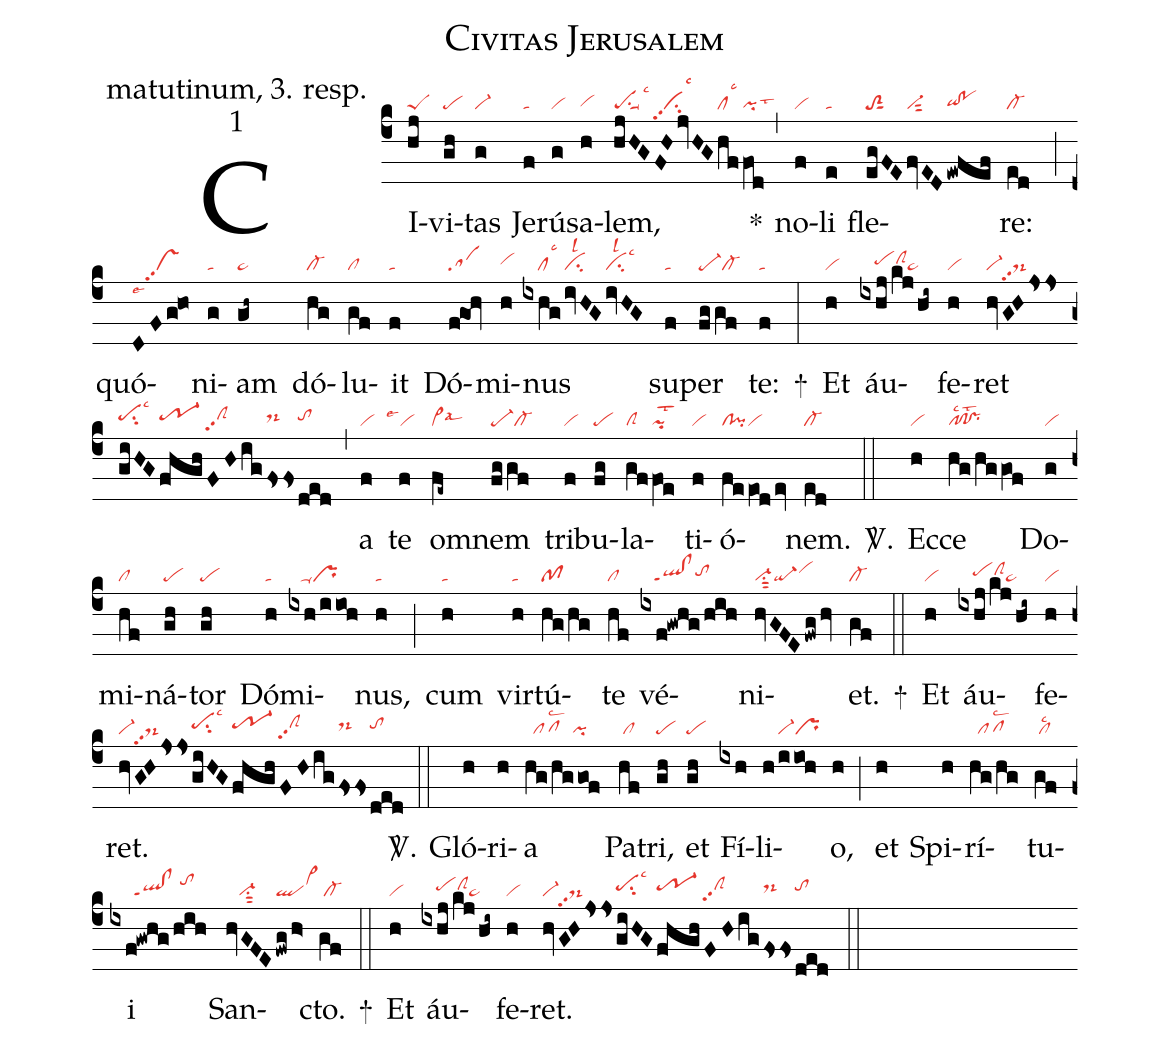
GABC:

name: Civitas Jerusalem;
office-part: matutinum, 3. resp.;
mode: 1;
nabc-lines: 1;
%%
(c4)
CI(hj|peS)vi(gh|pe)tas(g|vi-) Je(f|ta)rú(g|vi)sa(h|vihg)lem,(hjHG|pesu1suu1lsc3|/FHjvHG|vipp2su2lsc3|hf|cllsc3|fOd|pilst3) *(,)
no(f|vi)li(e|ta) fle(egFE|toS2sut1|fvED|vi-sut2|ewfef|qihg!pohg)re:(ed|cl-) (;)
quó(DFg!ho|vspp2lse7)ni(g|ta)am(gh~|ta>) dó(hg|cl-)lu(gf|cl)it(f|ta) Dó(fgOh|sa)mi(h|vihh)nus(ixhg|////cllsc3|/ivHG|cilsl2|ivHG|cilsl2lsc3) su(f|ta)per(fggf|pe-cl-) te:(f|ta) +(:)
Et(h|vi) áu(ixhj/kj/hi~|////pehhclShhta>)fe(h|vi)ret(hvGHjss|vi-ds-pp2|giHG|pehhsu2lsc3|fhgh|tr-1hh|FHig|clShhpp2|fss|ds-hh|ded|tohh) (,)
a(f|vi) te(f|```vilse1) om(fe~|vi>lsal6)nem(fggf|pe-cl-) tri(f|vi)bu(fg|pe)la(gf|clS|fOe|pilst2)ti(f|vi)ó(feeOd/ev|cl!pivi)nem.(ed|cl-) <sp>V/</sp>.(::)
Ec(h|vi)ce(hg/hggOf|pf!prlsc2lst2) Do(g|vi)mi(hf|cl)ná(gh|pe)tor(gh|pe) Dó(h|ta)mi(ixh/iio!h|///ta-pr)nus,(h|ta) (;)
cum(h|ta) vir(h|ta)tú(hg/hg|pf)te(hf|cl) vé(ixf!gwhg/hih|///ql!clppt1tohh)ni(hvGFEfwghv|vi-su1sut2qi-vihi)et.(gf|cl-) +(::)
Et(h|vi) áu(ixhj/kj/hi~|////pehhclShhta>)fe(h|vi)ret.(hvGHjss|vi-ds-pp2|giHG|pehhsu2lsc3|fhgh|tr-1hh|FHig|clShhpp2|fss|ds-hh|ded|tohh) <sp>V/</sp>.(::)
Gló(h)ri(h)a(hg/hggof|//pflsc2/pi)
Pa(hf|/cl)tri,(gh|pe) et(gh|pe) Fí(ixh)li(h/iioh|////vi-pr)o,(h) (;)
et(h) Spi(h)rí(hg/hg|//pflsc2)tu(gf|/cllsc2)i(ixf!gwhg/hih|//////ql!clppt1/tohj)
San(hvGFE|///vi-su1sut2|fwg/h>|qlvi>hj)cto.(gf|/cl-) +(::)
Et(h|vi) áu(ixhj/kj/hi~|////pehhclShhta>)fe(h|vi)ret.(hvGHjss|vi-ds-pp2|giHG|pehhsu2lsc3|fhgh|tr-1hh|FHig|clShhpp2|fss|ds-hh|ded|tohh) (::)
